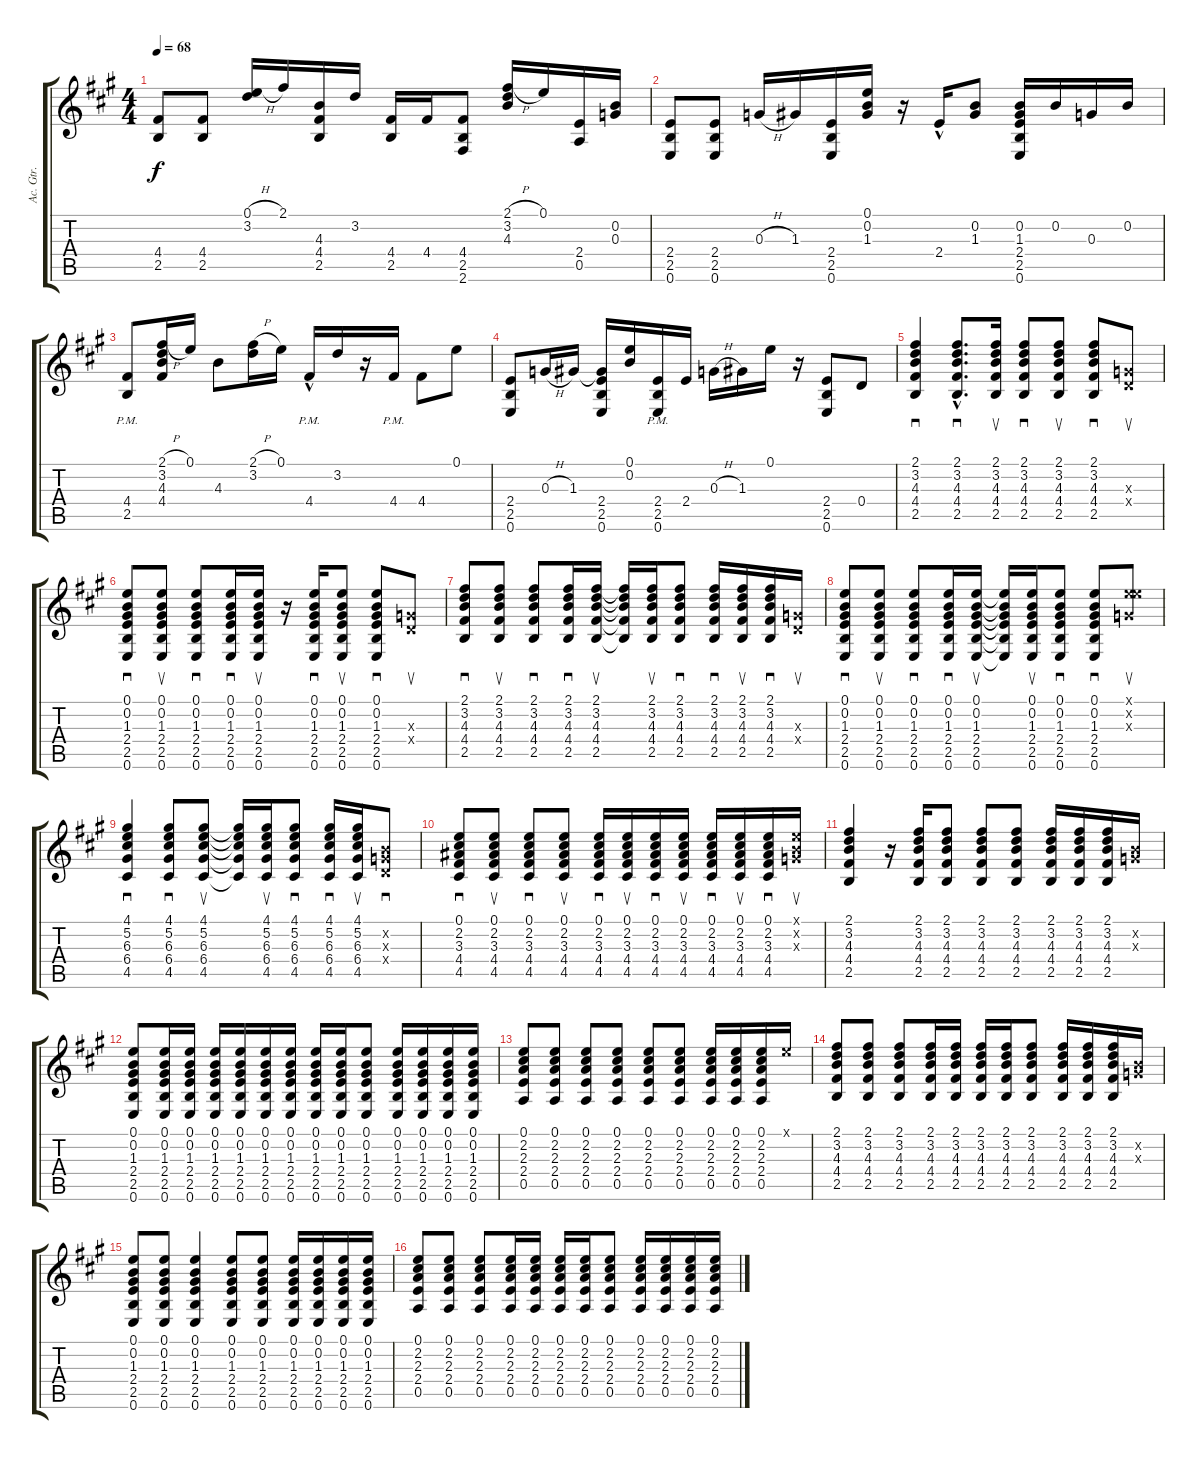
\track ("Ac. Gtr." "Ac. Gtr.") {instrument acousticguitarsteel}
\staff {score tabs}
\tuning (E4 B3 G3 D3 A2 E2) {hide}
\ts (4 4)
\tempo 68
\clef g2
\ks a
(4.4 2.5).8{dy f instrument acousticguitarsteel} (4.4 2.5).8 (0.1{h} 3.2).16 2.1.16 (4.3 4.4 2.5).16 3.2.16 (4.4 2.5).16 4.4.16 (4.4 2.5 2.6).8 (2.1{h} 3.2 4.3).16 0.1.16 (2.4 0.5).16 (0.2 0.3).16 |
(2.4 2.5 0.6).8 (2.4 2.5 0.6).8 0.3{h}.16 1.3.16 (2.4 2.5 0.6).16 (0.1 0.2 1.3).16 r.16 2.4{hac}.16 (0.2 1.3).8 (0.2 1.3 2.4 2.5 0.6).16 0.2.16 0.3.16 0.2.16 |
(4.4{pm} 2.5{pm}).8 (2.1{h} 3.2 4.3 4.4).16 0.1.16 4.3.8 (2.1{h} 3.2).16 0.1.16 4.4{hac pm}.16 3.2.16 r.16 4.4{pm}.16 4.4.8 0.1.8 |
(2.4 2.5 0.6).8 0.3{h}.16 1.3.16 (1.3{t} 2.4 2.5 0.6).16 (0.1 0.2).16 (2.4{pm} 2.5{pm} 0.6{pm}).16 2.4.16 0.3{h}.16 1.3.16 0.1.16 r.16 (2.4 2.5 0.6).8 0.4.8 |
(2.1 3.2 4.3 4.4 2.5).4{sd} (2.1{hac} 3.2{hac} 4.3{hac} 4.4{hac} 2.5{hac}).8{d sd} (2.1 3.2 4.3 4.4 2.5).16{su} (2.1 3.2 4.3 4.4 2.5).8{sd} (2.1 3.2 4.3 4.4 2.5).8{su} (2.1 3.2 4.3 4.4 2.5).8{sd} (0.3{x} 0.4{x}).8{su} |
(0.1 0.2 1.3 2.4 2.5 0.6).8{sd} (0.1 0.2 1.3 2.4 2.5 0.6).8{su} (0.1 0.2 1.3 2.4 2.5 0.6).8{sd} (0.1 0.2 1.3 2.4 2.5 0.6).16{sd} (0.1 0.2 1.3 2.4 2.5 0.6).16{su} r.16 (0.1 0.2 1.3 2.4 2.5 0.6).16{sd} (0.1 0.2 1.3 2.4 2.5 0.6).8{su} (0.1 0.2 1.3 2.4 2.5 0.6).8{sd} (0.3{x} 0.4{x}).8{su} |
(2.1 3.2 4.3 4.4 2.5).8{sd} (2.1 3.2 4.3 4.4 2.5).8{su} (2.1 3.2 4.3 4.4 2.5).8{sd} (2.1 3.2 4.3 4.4 2.5).16{sd} (2.1 3.2 4.3 4.4 2.5).16{su} (2.1{t} 3.2{t} 4.3{t} 4.4{t} 2.5{t}).16 (2.1 3.2 4.3 4.4 2.5).16{su} (2.1 3.2 4.3 4.4 2.5).8{sd} (2.1 3.2 4.3 4.4 2.5).16{sd} (2.1 3.2 4.3 4.4 2.5).16{su} (2.1 3.2 4.3 4.4 2.5).16{sd} (0.3{x} 0.4{x}).16{su} |
(0.1 0.2 1.3 2.4 2.5 0.6).8{sd} (0.1 0.2 1.3 2.4 2.5 0.6).8{su} (0.1 0.2 1.3 2.4 2.5 0.6).8{sd} (0.1 0.2 1.3 2.4 2.5 0.6).16{sd} (0.1 0.2 1.3 2.4 2.5 0.6).16{su} (0.1{t} 0.2{t} 1.3{t} 2.4{t} 2.5{t} 0.6{t}).16 (0.1 0.2 1.3 2.4 2.5 0.6).16{su} (0.1 0.2 1.3 2.4 2.5 0.6).8{sd} (0.1 0.2 1.3 2.4 2.5 0.6).8{sd} (0.1{x} 5.2{x} 0.3{x}).8{su} |
(4.1 5.2 6.3 6.4 4.5).4{sd} (4.1 5.2 6.3 6.4 4.5).8{sd} (4.1 5.2 6.3 6.4 4.5).8{su} (4.1{t} 5.2{t} 6.3{t} 6.4{t} 4.5{t}).16 (4.1 5.2 6.3 6.4 4.5).16{su} (4.1 5.2 6.3 6.4 4.5).8{sd} (4.1 5.2 6.3 6.4 4.5).16{sd} (4.1 5.2 6.3 6.4 4.5).16{su} (0.2{x} 0.3{x} 0.4{x}).8{sd} |
(0.1 2.2 3.3 4.4 4.5).8{sd} (0.1 2.2 3.3 4.4 4.5).8{su} (0.1 2.2 3.3 4.4 4.5).8{sd} (0.1 2.2 3.3 4.4 4.5).8{su} (0.1 2.2 3.3 4.4 4.5).16{sd} (0.1 2.2 3.3 4.4 4.5).16{su} (0.1 2.2 3.3 4.4 4.5).16{sd} (0.1 2.2 3.3 4.4 4.5).16{su} (0.1 2.2 3.3 4.4 4.5).16{sd} (0.1 2.2 3.3 4.4 4.5).16{su} (0.1 2.2 3.3 4.4 4.5).16{sd} (0.1{x} 0.2{x} 0.3{x}).16{su} |
(2.1 3.2 4.3 4.4 2.5).4 r.16 (2.1 3.2 4.3 4.4 2.5).16 (2.1 3.2 4.3 4.4 2.5).8 (2.1 3.2 4.3 4.4 2.5).8 (2.1 3.2 4.3 4.4 2.5).8 (2.1 3.2 4.3 4.4 2.5).16 (2.1 3.2 4.3 4.4 2.5).16 (2.1 3.2 4.3 4.4 2.5).16 (0.2{x} 0.3{x}).16 |
(0.1 0.2 1.3 2.4 2.5 0.6).8 (0.1 0.2 1.3 2.4 2.5 0.6).16 (0.1 0.2 1.3 2.4 2.5 0.6).16 (0.1 0.2 1.3 2.4 2.5 0.6).16 (0.1 0.2 1.3 2.4 2.5 0.6).16 (0.1 0.2 1.3 2.4 2.5 0.6).16 (0.1 0.2 1.3 2.4 2.5 0.6).16 (0.1 0.2 1.3 2.4 2.5 0.6).16 (0.1 0.2 1.3 2.4 2.5 0.6).16 (0.1 0.2 1.3 2.4 2.5 0.6).8 (0.1 0.2 1.3 2.4 2.5 0.6).16 (0.1 0.2 1.3 2.4 2.5 0.6).16 (0.1 0.2 1.3 2.4 2.5 0.6).16 (0.1 0.2 1.3 2.4 2.5 0.6).16 |
(0.1 2.2 2.3 2.4 0.5).8 (0.1 2.2 2.3 2.4 0.5).8 (0.1 2.2 2.3 2.4 0.5).8 (0.1 2.2 2.3 2.4 0.5).8 (0.1 2.2 2.3 2.4 0.5).8 (0.1 2.2 2.3 2.4 0.5).8 (0.1 2.2 2.3 2.4 0.5).16 (0.1 2.2 2.3 2.4 0.5).16 (0.1 2.2 2.3 2.4 0.5).16 0.1{x}.16 |
(2.1 3.2 4.3 4.4 2.5).8 (2.1 3.2 4.3 4.4 2.5).8 (2.1 3.2 4.3 4.4 2.5).8 (2.1 3.2 4.3 4.4 2.5).16 (2.1 3.2 4.3 4.4 2.5).16 (2.1 3.2 4.3 4.4 2.5).16 (2.1 3.2 4.3 4.4 2.5).16 (2.1 3.2 4.3 4.4 2.5).8 (2.1 3.2 4.3 4.4 2.5).16 (2.1 3.2 4.3 4.4 2.5).16 (2.1 3.2 4.3 4.4 2.5).16 (0.2{x} 0.3{x}).16 |
(0.1 0.2 1.3 2.4 2.5 0.6).8 (0.1 0.2 1.3 2.4 2.5 0.6).8 (0.1 0.2 1.3 2.4 2.5 0.6).4 (0.1 0.2 1.3 2.4 2.5 0.6).8 (0.1 0.2 1.3 2.4 2.5 0.6).8 (0.1 0.2 1.3 2.4 2.5 0.6).16 (0.1 0.2 1.3 2.4 2.5 0.6).16 (0.1 0.2 1.3 2.4 2.5 0.6).16 (0.1 0.2 1.3 2.4 2.5 0.6).16 |
(0.1 2.2 2.3 2.4 0.5).8 (0.1 2.2 2.3 2.4 0.5).8 (0.1 2.2 2.3 2.4 0.5).8 (0.1 2.2 2.3 2.4 0.5).16 (0.1 2.2 2.3 2.4 0.5).16 (0.1 2.2 2.3 2.4 0.5).16 (0.1 2.2 2.3 2.4 0.5).16 (0.1 2.2 2.3 2.4 0.5).8 (0.1 2.2 2.3 2.4 0.5).16 (0.1 2.2 2.3 2.4 0.5).16 (0.1 2.2 2.3 2.4 0.5).16 (0.1 2.2 2.3 2.4 0.5).16
